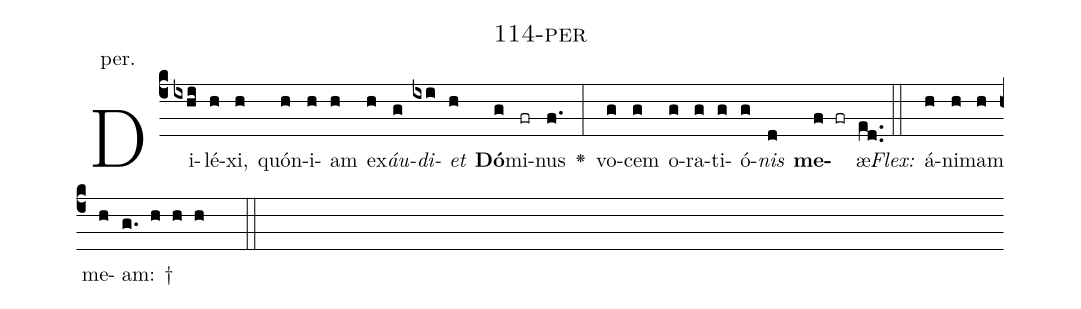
name: 114-per;
annotation: per.;
%%
(c4)Di(ixhi)lé(h)xi,(h) quón(h)i(h)am(h) ex(h)<i>áu</i>(g)<i>di</i>(ixi)<i>et</i>(h) <b>Dó</b>(g)mi(fr)nus(f.) <v>\greheightstar</v>(:) vo(g)cem(g) o(g)ra(g)ti(g)ó(g)<i>nis</i>(d) <b>me</b>(f fr)æ.(ed..) (::)
<i>Flex:</i>()  á(h)ni(h)mam(h) me(h)am: †(g. h h h  ::)

%E(g) u(g) o(g) u(d) a(f) e.(ed..) (::)
